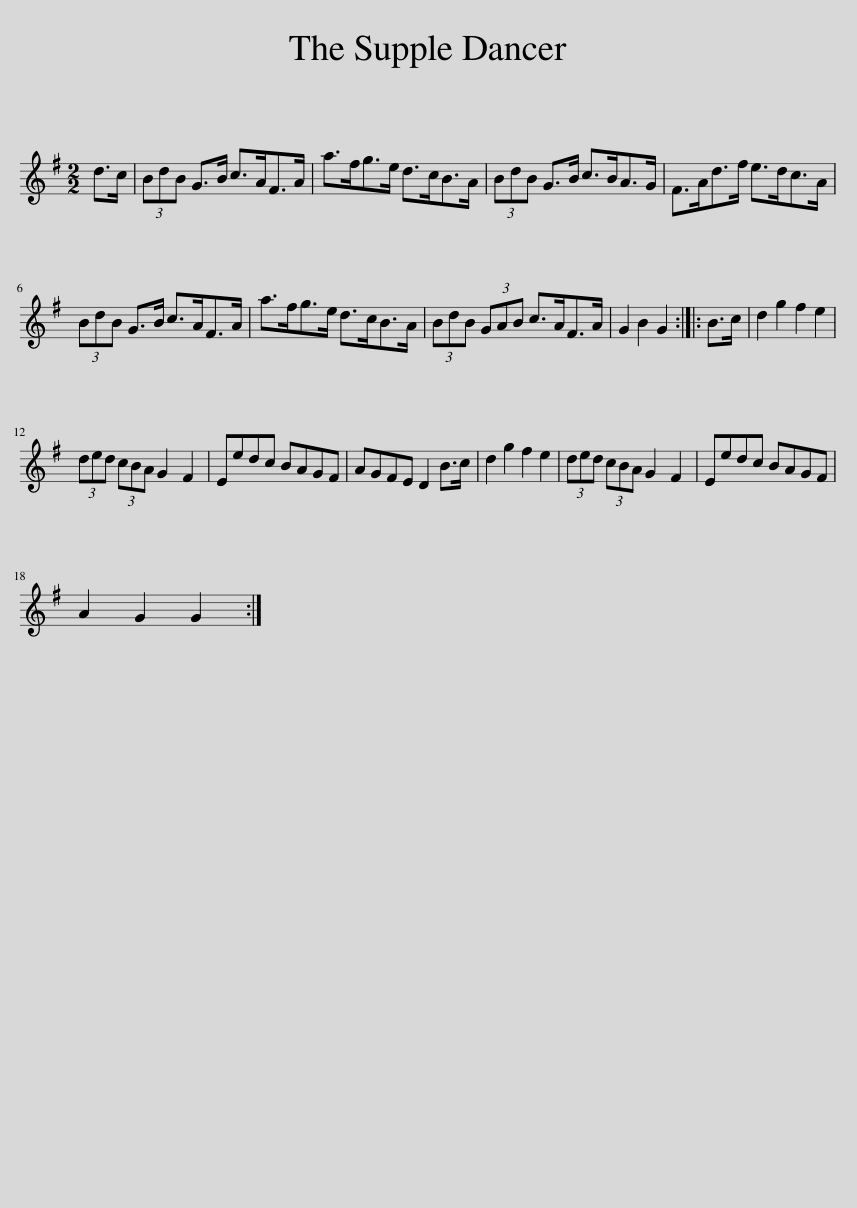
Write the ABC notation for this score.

X:1
L:1/8
M:2/2
I:linebreak $
K:G
V:1 treble
V:1
 d>c | (3BdB G>B c>AF>A | a>fg>e d>cB>A | (3BdB G>B c>BA>G | F>Ad>f e>dc>A |$ %5
 (3BdB G>B c>AF>A | a>fg>e d>cB>A | (3BdB (3GAB c>AF>A | G2 B2 G2 :: B>c | %10
 d2 g2 f2 e2 |$ (3ded (3cBA G2 F2 | Eedc BAGF | AGFE D2 B>c | d2 g2 f2 e2 | %15
 (3ded (3cBA G2 F2 | Eedc BAGF |$ A2 G2 G2 :| %18
